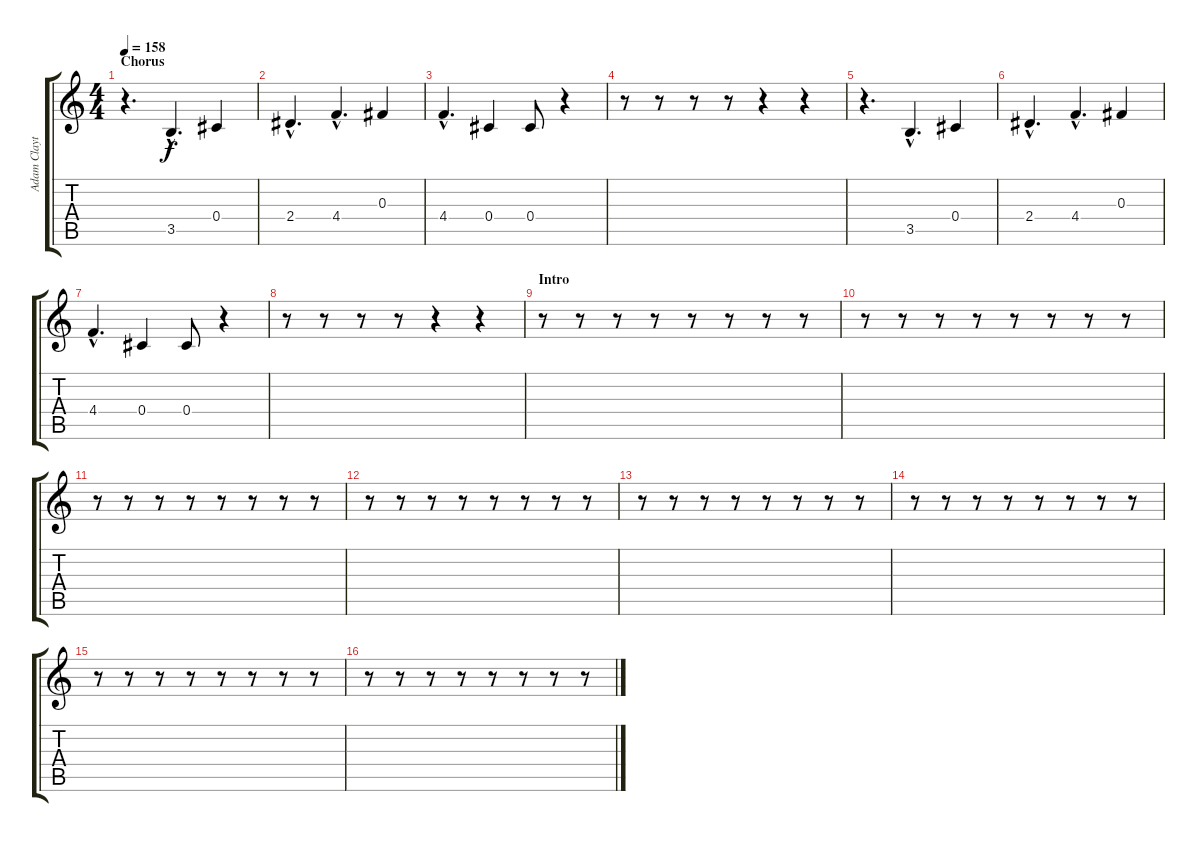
\track ("Adam Clayton" "Adam Clayt") {instrument electricbassfinger}
\staff {score tabs}
\tuning (Eb4 Bb3 Gb3 Db3 Ab2 Eb2) {hide}
\ts (4 4)
\section ("" "Chorus")
\tempo 158
\clef g2
\ks c
r.4{d dy f} 3.5{hac}.4{d} 0.4.4 |
2.4{hac}.4{d} 4.4{hac}.4{d} 0.3.4 |
4.4{hac}.4{d} 0.4.4 0.4.8 r.4 |
r.8 r.8 r.8 r.8 r.4 r.4 |
r.4{d} 3.5{hac}.4{d} 0.4.4 |
2.4{hac}.4{d} 4.4{hac}.4{d} 0.3.4 |
4.4{hac}.4{d} 0.4.4 0.4.8 r.4 |
r.8 r.8 r.8 r.8 r.4 r.4 |
\section ("" "Intro")
r.8 r.8 r.8 r.8 r.8 r.8 r.8 r.8 |
r.8 r.8 r.8 r.8 r.8 r.8 r.8 r.8 |
r.8 r.8 r.8 r.8 r.8 r.8 r.8 r.8 |
r.8 r.8 r.8 r.8 r.8 r.8 r.8 r.8 |
r.8 r.8 r.8 r.8 r.8 r.8 r.8 r.8 |
r.8 r.8 r.8 r.8 r.8 r.8 r.8 r.8 |
r.8 r.8 r.8 r.8 r.8 r.8 r.8 r.8 |
r.8 r.8 r.8 r.8 r.8 r.8 r.8 r.8
